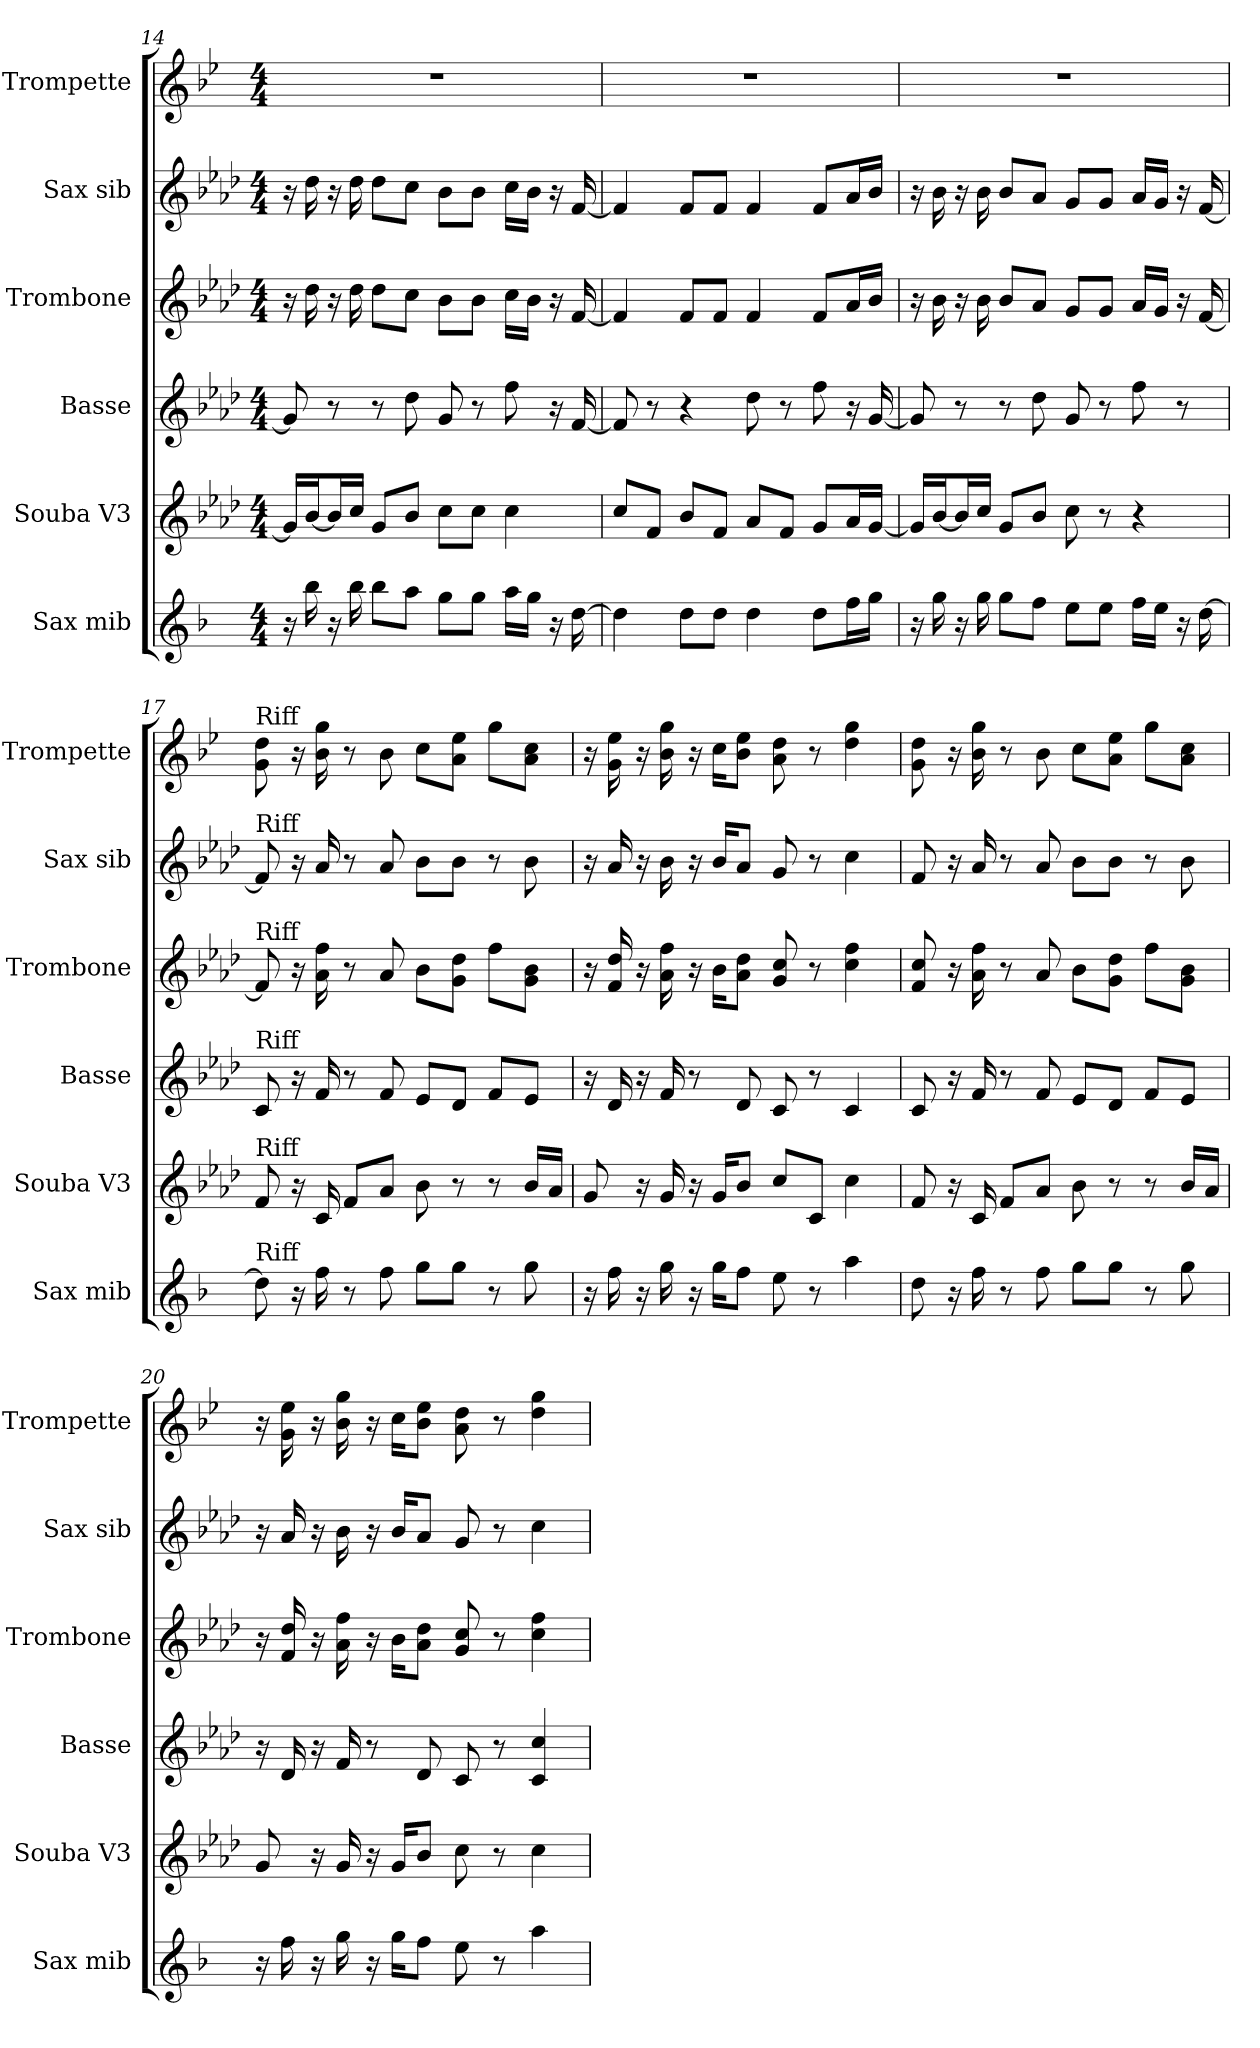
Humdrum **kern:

**kern	**kern	**kern	**kern	**kern	**kern
*part6	*part5	*part4	*part3	*part2	*part1
*staff6	*staff5	*staff4	*staff3	*staff2	*staff1
*I"Sax mib	*I"Souba V3	*I"Basse	*I"Trombone	*I"Sax sib	*I"Trompette
*I'Sax mib	*I'Souba V3	*I'Basse	*I'Trombone	*I'Sax sib	*I'Trompette
*clefG2	*clefG2	*clefG2	*clefG2	*clefG2	*clefG2
*ITrd5c9	*ITrd15c26	*ITrd8c14	*ITrd8c14	*ITrd8c14	*ITrd1c2
*k[b-e-a-d-]	*k[b-e-a-d-]	*k[b-e-a-d-]	*k[b-e-a-d-]	*k[b-e-a-d-]	*k[b-e-a-d-]
*M4/4	*M4/4	*M4/4	*M4/4	*M4/4	*M4/4
=14	=14	=14	=14	=14	=14
16r	16GGLL]	8G]	16r	16r	1r
16dd-	[16BB-J	.	16d-	16d-	.
16r	16BB-L]	8r	16r	16r	.
16dd-	16CJJ	.	16d-	16d-	.
8dd-L	8GGL	8r	8d-L	8d-L	.
8ccJ	8BB-J	8d-	8cJ	8cJ	.
8b-L	8CL	8G	8B-L	8B-L	.
8b-J	8CJ	8r	8B-J	8B-J	.
16ccLL	4C	8f	16cLL	16cLL	.
16b-JJ	.	.	16B-JJ	16B-JJ	.
16r	.	16r	16r	16r	.
[16f	.	[16F	[16F	[16F	.
=15	=15	=15	=15	=15	=15
4f]	8CL	8F]	4F]	4F]	1r
.	8FFJ	8r	.	.	.
8fL	8BB-L	4r	8FL	8FL	.
8fJ	8FFJ	.	8FJ	8FJ	.
4f	8AA-L	8d-	4F	4F	.
.	8FFJ	8r	.	.	.
8fL	8GGL	8f	8FL	8FL	.
16a-L	16AA-L	16r	16A-L	16A-L	.
16b-JJ	[16GGJJ	[16G	16B-JJ	16B-JJ	.
=16	=16	=16	=16	=16	=16
16r	16GGLL]	8G]	16r	16r	1r
16b-	[16BB-J	.	16B-	16B-	.
16r	16BB-L]	8r	16r	16r	.
16b-	16CJJ	.	16B-	16B-	.
8b-L	8GGL	8r	8B-L	8B-L	.
8a-J	8BB-J	8d-	8A-J	8A-J	.
8gL	8C	8G	8GL	8GL	.
8gJ	8r	8r	8GJ	8GJ	.
16a-LL	4r	8f	16A-LL	16A-LL	.
16gJJ	.	.	16GJJ	16GJJ	.
16r	.	8r	16r	16r	.
[16f	.	.	[16F	[16F	.
=17	=17	=17	=17	=17	=17
!	!	!	!	!	!LO:TX:t=Riff
!	!	!	!	!LO:TX:t=Riff	!
!	!	!	!LO:TX:t=Riff	!	!
!	!	!LO:TX:t=Riff	!	!	!
!	!LO:TX:t=Riff	!	!	!	!
!LO:TX:t=Riff	!	!	!	!	!
8f]	8FF	8C	8F]	8F]	8f 8cc
16r	16r	16r	16r	16r	16r
16a-	16CC	16F	16A- 16f	16A-	16a- 16ff
8r	8FFL	8r	8r	8r	8r
8a-	8AA-J	8F	8A-	8A-	8a-
8b-L	8BB-	8E-L	8B-L	8B-L	8b-L
8b-J	8r	8D-J	8G 8d-J	8B-J	8g 8dd-J
8r	8r	8FL	8fL	8r	8ffL
8b-	16BB-LL	8E-J	8G 8B-J	8B-	8g 8b-J
.	16AA-JJ	.	.	.	.
=18	=18	=18	=18	=18	=18
16r	8GG	16r	16r	16r	16r
16a-	.	16D-	16F 16d-	16A-	16f 16dd-
16r	16r	16r	16r	16r	16r
16b-	16GG	16F	16A- 16f	16B-	16a- 16ff
16r	16r	8r	16r	16r	16r
16b-KL	16GGKL	.	16B-KL	16B-KL	16b-KL
8a-J	8BB-J	8D-	8A- 8d-J	8A-J	8a- 8dd-J
8g	8CL	8C	8G 8c	8G	8g 8cc
8r	8CCJ	8r	8r	8r	8r
4cc	4C	4C	4c 4f	4c	4cc 4ff
=19	=19	=19	=19	=19	=19
8f	8FF	8C	8F 8c	8F	8f 8cc
16r	16r	16r	16r	16r	16r
16a-	16CC	16F	16A- 16f	16A-	16a- 16ff
8r	8FFL	8r	8r	8r	8r
8a-	8AA-J	8F	8A-	8A-	8a-
8b-L	8BB-	8E-L	8B-L	8B-L	8b-L
8b-J	8r	8D-J	8G 8d-J	8B-J	8g 8dd-J
8r	8r	8FL	8fL	8r	8ffL
8b-	16BB-LL	8E-J	8G 8B-J	8B-	8g 8b-J
.	16AA-JJ	.	.	.	.
=20	=20	=20	=20	=20	=20
16r	8GG	16r	16r	16r	16r
16a-	.	16D-	16F 16d-	16A-	16f 16dd-
16r	16r	16r	16r	16r	16r
16b-	16GG	16F	16A- 16f	16B-	16a- 16ff
16r	16r	8r	16r	16r	16r
16b-KL	16GGKL	.	16B-KL	16B-KL	16b-KL
8a-J	8BB-J	8D-	8A- 8d-J	8A-J	8a- 8dd-J
8g	8C	8C	8G 8c	8G	8g 8cc
8r	8r	8r	8r	8r	8r
4cc	4C	4C 4c	4c 4f	4c	4cc 4ff
=	=	=	=	=	=
*-	*-	*-	*-	*-	*-
